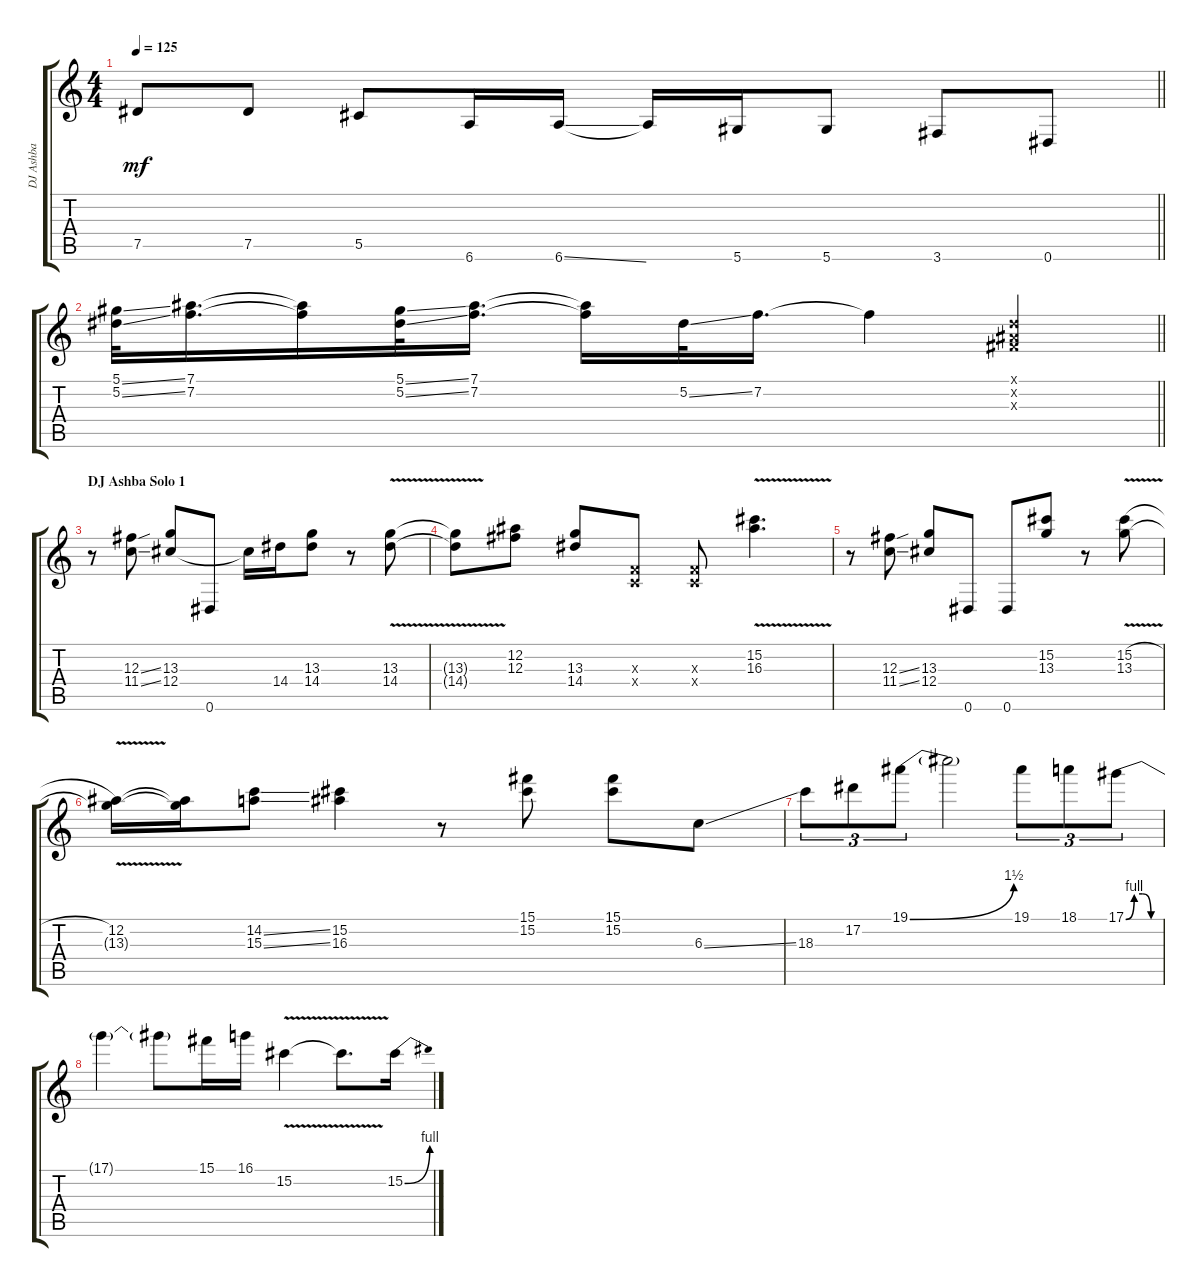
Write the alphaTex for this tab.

\track ("DJ Ashba" "DJ Ashba") {instrument overdrivenguitar}
\staff {score tabs}
\tuning (Eb4 Bb3 Gb3 Db3 Ab2 Eb2) {hide}
\ts (4 4)
\tempo 125
\clef g2
\barLineRight lightlight
\ks c
7.5.8{dy mf} 7.5.8 5.5.8 6.6.16 6.6{ss}.16 6.6{t}.16 5.6.16 5.6.8 3.6.8 0.6.8 |
\barLineRight lightlight
(5.1{ss} 5.2{ss}).32 (7.1 7.2).16{d} (7.1{t} 7.2{t}).16 (5.1{ss} 5.2{ss}).32 (7.1 7.2).16{d} (7.1{t} 7.2{t}).16 5.2{ss}.32 7.2.16{d} 7.2{t}.4 (0.1{x} 0.2{x} 0.3{x}).4 |
\section ("" "DJ Ashba Solo 1")
r.8 (12.3{ss} 11.4{ss}).8 (13.3 12.4).8 0.6.8 12.4{t}.16 14.4.16 (13.3 14.4).8 r.8 (13.3{v} 14.4{v}).8 |
(13.3{t} 14.4{t}).8 (12.2 12.3).8 (13.3 14.4).8 (-1.3{x} -1.4{x}).8 (-1.3{x} -1.4{x}).8 (15.2{v} 16.3{v}).4{d} |
r.8 (12.3{ss} 11.4{ss}).8 (13.3 12.4).8 0.6.8 0.6.8 (15.2 13.3).8 r.8 (15.2{v h} 13.3{v}).8 |
(12.2 13.3{t}).16 (12.2{t} 13.3{t}).16 (14.2{ss} 15.3{ss}).8 (15.2 16.3).4 r.8 (15.1 15.2).8 (15.1 15.2).8 6.3{ss}.8 |
18.3.8{tu (3 2)} 17.2.8{tu (3 2)} 19.1{be (bend 0 0 60 6)}.8{tu (3 2)} 19.1{t}.2 19.1.8{tu (3 2)} 18.1.8{tu (3 2)} 17.1{be (custom 0 0 15 4 30 4 45 0 60 0)}.8{tu (3 2)} |
17.1{t}.4 17.1{t}.8 15.1.16 16.1.16 15.2{v}.4 15.2{t}.8{d} 15.2{be (bend 0 0 60 4)}.16
